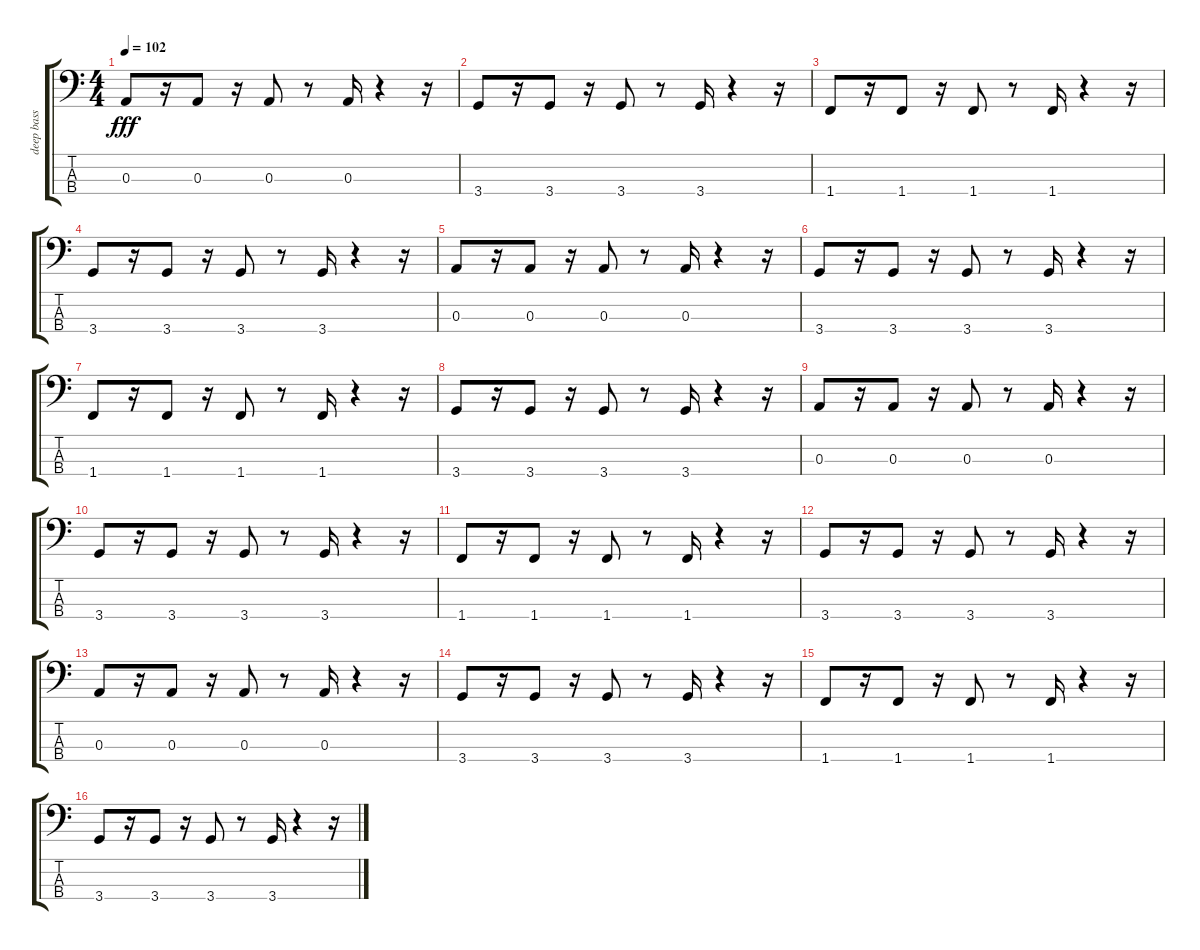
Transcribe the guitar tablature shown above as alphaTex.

\track ("deep bass synth" "deep bass ") {instrument synthbass2}
\staff {score tabs}
\tuning (G2 D2 A1 E1) {hide}
\ts (4 4)
\tempo 102
\clef f4
\ks c
0.3.8{dy fff} r.16 0.3.8 r.16 0.3.8 r.8 0.3.16 r.4 r.16 |
3.4.8 r.16 3.4.8 r.16 3.4.8 r.8 3.4.16 r.4 r.16 |
1.4.8 r.16 1.4.8 r.16 1.4.8 r.8 1.4.16 r.4 r.16 |
3.4.8 r.16 3.4.8 r.16 3.4.8 r.8 3.4.16 r.4 r.16 |
0.3.8 r.16 0.3.8 r.16 0.3.8 r.8 0.3.16 r.4 r.16 |
3.4.8 r.16 3.4.8 r.16 3.4.8 r.8 3.4.16 r.4 r.16 |
1.4.8 r.16 1.4.8 r.16 1.4.8 r.8 1.4.16 r.4 r.16 |
3.4.8 r.16 3.4.8 r.16 3.4.8 r.8 3.4.16 r.4 r.16 |
0.3.8 r.16 0.3.8 r.16 0.3.8 r.8 0.3.16 r.4 r.16 |
3.4.8 r.16 3.4.8 r.16 3.4.8 r.8 3.4.16 r.4 r.16 |
1.4.8 r.16 1.4.8 r.16 1.4.8 r.8 1.4.16 r.4 r.16 |
3.4.8 r.16 3.4.8 r.16 3.4.8 r.8 3.4.16 r.4 r.16 |
0.3.8 r.16 0.3.8 r.16 0.3.8 r.8 0.3.16 r.4 r.16 |
3.4.8 r.16 3.4.8 r.16 3.4.8 r.8 3.4.16 r.4 r.16 |
1.4.8 r.16 1.4.8 r.16 1.4.8 r.8 1.4.16 r.4 r.16 |
3.4.8 r.16 3.4.8 r.16 3.4.8 r.8 3.4.16 r.4 r.16
